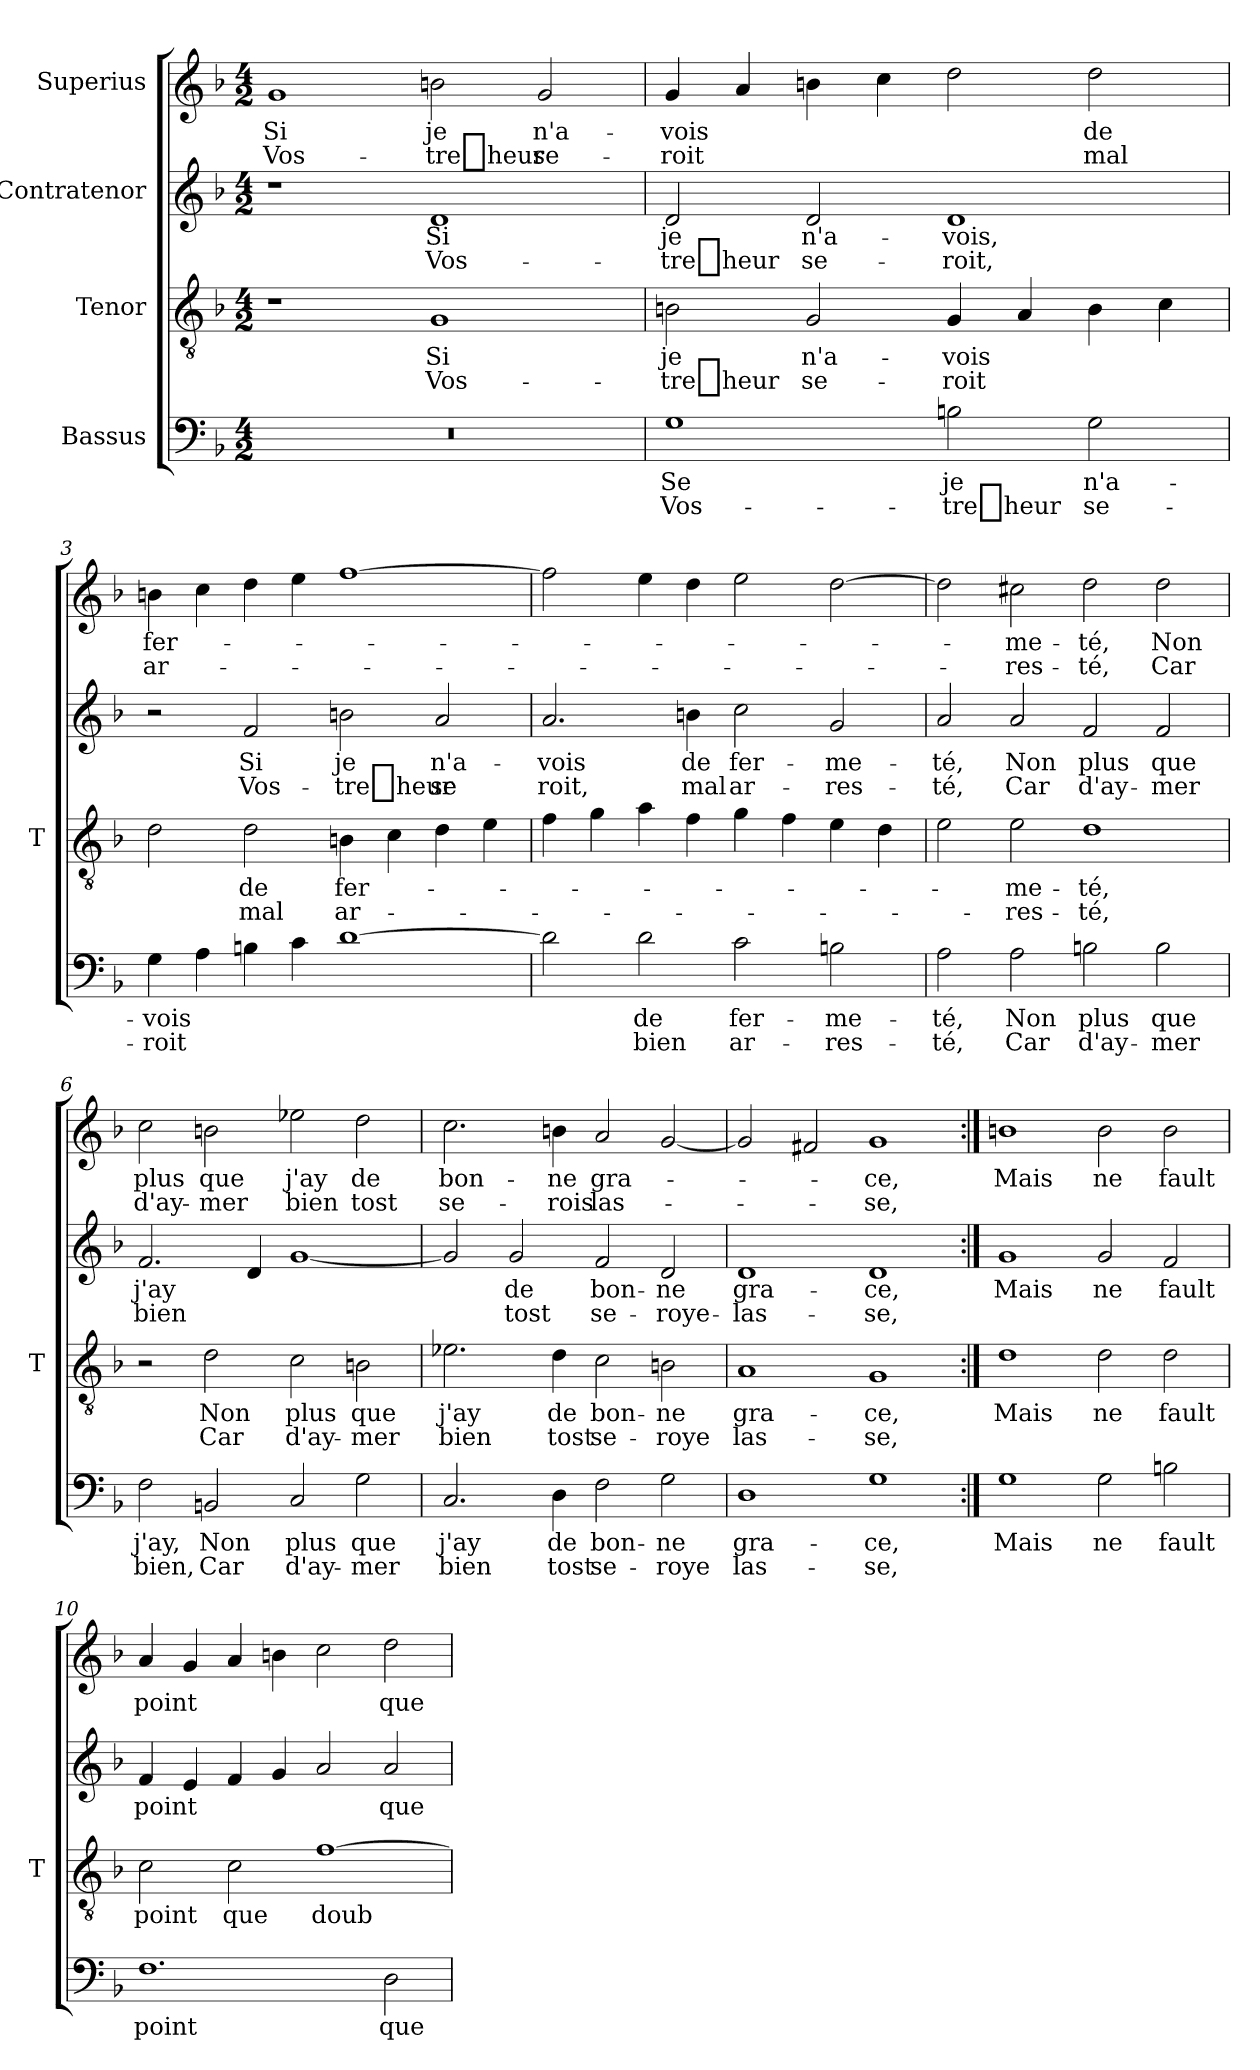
**kern	**text	**text	**kern	**text	**text	**kern	**text	**text	**kern	**text	**text
*part4	*part4	*part4	*part3	*part3	*part3	*part2	*part2	*part2	*part1	*part1	*part1
*staff4	*staff4	*staff4	*staff3	*staff3	*staff3	*staff2	*staff2	*staff2	*staff1	*staff1	*staff1
*I"Bassus	*	*	*I"Tenor	*	*	*I"Contratenor	*	*	*I"Superius	*	*
*	*	*	*I'T	*	*	*	*	*	*	*	*
*clefF4	*	*	*clefGv2	*	*	*clefG2	*	*	*clefG2	*	*
*k[b-]	*	*	*k[b-]	*	*	*k[b-]	*	*	*k[b-]	*	*
*M4/2	*	*	*M4/2	*	*	*M4/2	*	*	*M4/2	*	*
=1	=1	=1	=1	=1	=1	=1	=1	=1	=1	=1	=1
0r	.	.	1r	.	.	1r	.	.	1g	-Si	Vos-
.	.	.	1G	-Si	Vos-	1d	-Si	Vos-	2b	-je	-tre_heur
.	.	.	.	.	.	.	.	.	2g	n'a-	se-
=2	=2	=2	=2	=2	=2	=2	=2	=2	=2	=2	=2
1G	-Se	Vos-	2B	-je	-tre_heur	2d	-je	-tre_heur	4g	-vois	-roit
.	.	.	.	.	.	.	.	.	4a	.	.
.	.	.	2G	n'a-	se-	2d	n'a-	se-	4b	.	.
.	.	.	.	.	.	.	.	.	4cc	.	.
2Bn	-je	-tre_heur	4G	-vois	-roit	1d	-vois,	-roit,	2dd	.	.
.	.	.	4A	.	.	.	.	.	.	.	.
2G	n'a-	se-	4B	.	.	.	.	.	2dd	-de	-mal
.	.	.	4c	.	.	.	.	.	.	.	.
=3	=3	=3	=3	=3	=3	=3	=3	=3	=3	=3	=3
4G	-vois	-roit	2d	.	.	2r	.	.	4b	fer-	ar-
4A	.	.	.	.	.	.	.	.	4cc	.	.
4Bn	.	.	2d	-de	-mal	2f	-Si	Vos-	4dd	.	.
4c	.	.	.	.	.	.	.	.	4ee	.	.
[1d	.	.	4B	fer-	ar-	2bn	-je	-tre_heur	[1ff	.	.
.	.	.	4c	.	.	.	.	.	.	.	.
.	.	.	4d	.	.	2a	n'a-	-se	.	.	.
.	.	.	4e	.	.	.	.	.	.	.	.
=4	=4	=4	=4	=4	=4	=4	=4	=4	=4	=4	=4
2d]	.	.	4f	.	.	2.a	-vois	-roit,	2ff]	.	.
.	.	.	4g	.	.	.	.	.	.	.	.
2d	-de	-bien	4a	.	.	.	.	.	4ee	.	.
.	.	.	4f	.	.	4bn	-de	-mal	4dd	.	.
2c	fer-	ar-	4g	.	.	2cc	fer-	ar-	2ee	.	.
.	.	.	4f	.	.	.	.	.	.	.	.
2Bn	me-	res-	4e	.	.	2g	me-	res-	[2dd	.	.
.	.	.	4d	.	.	.	.	.	.	.	.
=5	=5	=5	=5	=5	=5	=5	=5	=5	=5	=5	=5
2A	-té,	-té,	2e	.	.	2a	-té,	-té,	2dd]	.	.
2A	-Non	-Car	2e	me-	res-	2a	-Non	-Car	2cc#X	me-	res-
2Bn	-plus	d'ay-	1d	-té,	-té,	2f	-plus	d'ay-	2dd	-té,	-té,
2B	-que	-mer	.	.	.	2f	-que	-mer	2dd	-Non	-Car
=6	=6	=6	=6	=6	=6	=6	=6	=6	=6	=6	=6
2F	-j'ay,	-bien,	2r	.	.	2.f	-j'ay	-bien	2cc	-plus	d'ay-
2BBn	-Non	-Car	2d	-Non	-Car	.	.	.	2b	-que	-mer
.	.	.	.	.	.	4d	.	.	.	.	.
2C	-plus	d'ay-	2c	-plus	d'ay-	[1g	.	.	2ee-X	-j'ay	-bien
2G	-que	-mer	2B	-que	-mer	.	.	.	2dd	-de	-tost
=7	=7	=7	=7	=7	=7	=7	=7	=7	=7	=7	=7
2.C	-j'ay	-bien	2.e-X	-j'ay	-bien	2g]	.	.	2.cc	bon-	se-
.	.	.	.	.	.	2g	-de	-tost	.	.	.
4D	-de	-tost	4d	-de	-tost	.	.	.	4b	-ne	-rois
2F	bon-	se-	2c	bon-	se-	2f	bon-	se-	2a	gra-	las-
2G	-ne	-roye	2B	-ne	-roye	2d	-ne	roye-	[2g	.	.
=8	=8	=8	=8	=8	=8	=8	=8	=8	=8	=8	=8
1D	gra-	las-	1A	gra-	las-	1d	gra-	las-	2g]	.	.
.	.	.	.	.	.	.	.	.	2f#X	.	.
1G	-ce,	-se,	1G	-ce,	-se,	1d	-ce,	-se,	1g	-ce,	-se,
=9:|!	=9:|!	=9:|!	=9:|!	=9:|!	=9:|!	=9:|!	=9:|!	=9:|!	=9:|!	=9:|!	=9:|!
1G	-Mais	.	1d	-Mais	.	1g	-Mais	.	1b	-Mais	.
2G	-ne	.	2d	-ne	.	2g	-ne	.	2b	-ne	.
2Bn	-fault	.	2d	-fault	.	2f	-fault	.	2b	-fault	.
=10	=10	=10	=10	=10	=10	=10	=10	=10	=10	=10	=10
1.F	-point	.	2c	-point	.	4f	-point	.	4a	-point	.
.	.	.	.	.	.	4e	.	.	4g	.	.
.	.	.	2c	-que	.	4f	.	.	4a	.	.
.	.	.	.	.	.	4g	.	.	4b	.	.
.	.	.	[1f	doub-	.	2a	.	.	2cc	.	.
2D	-que	.	.	.	.	2a	-que	.	2dd	-que	.
=	=	=	=	=	=	=	=	=	=	=	=
*-	*-	*-	*-	*-	*-	*-	*-	*-	*-	*-	*-
